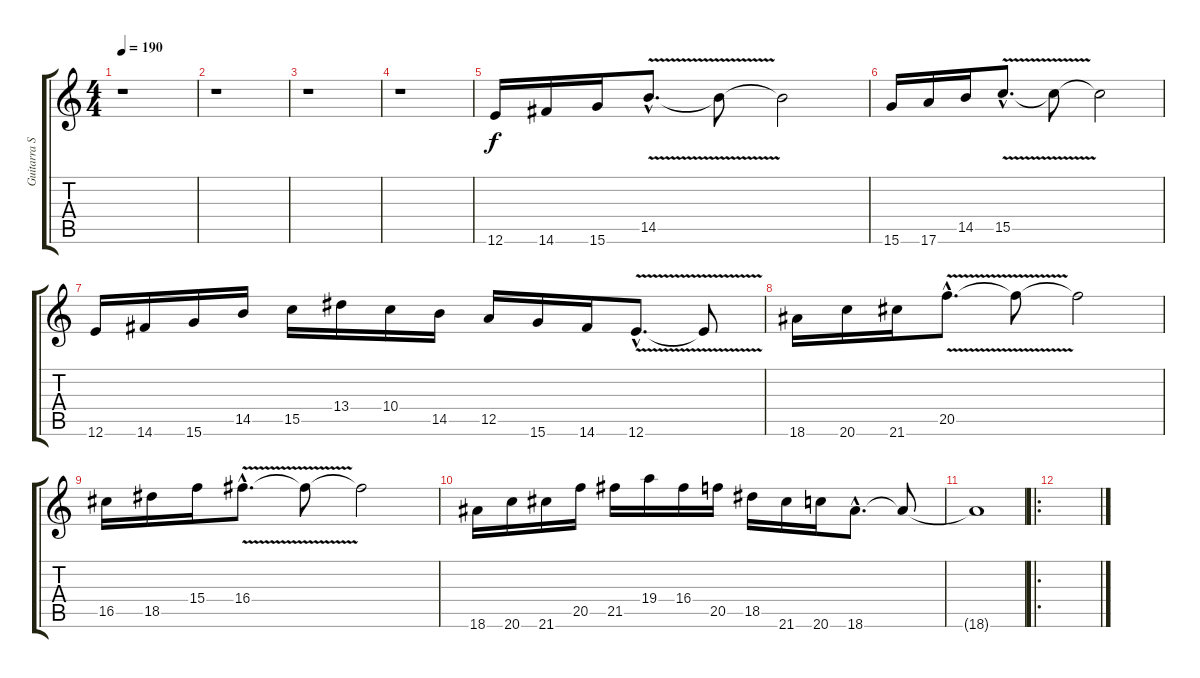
\track ("Guitarra Solo" "Guitarra S") {instrument overdrivenguitar}
\staff {score tabs}
\tuning (E4 B3 G3 D3 A2 E2) {hide}
\ts (4 4)
\tempo 190
\clef g2
\ks c
r.1{dy f volume 12 instrument overdrivenguitar} |
r.1 |
r.1 |
r.1 |
12.6.16 14.6.16 15.6.16 14.5{v hac}.8{d} 14.5{t}.8 14.5{t}.2 |
15.6.16 17.6.16 14.5.16 15.5{v hac}.8{d} 15.5{t}.8 15.5{t}.2 |
12.6.16 14.6.16 15.6.16 14.5.16 15.5.16 13.4.16 10.4.16 14.5.16 12.5.16 15.6.16 14.6.16 12.6{v hac}.8{d} 12.6{t}.8 |
18.6.16 20.6.16 21.6.16 20.5{v hac}.8{d} 20.5{t}.8 20.5{t}.2 |
16.5.16 18.5.16 15.4.16 16.4{v hac}.8{d} 16.4{t}.8 16.4{t}.2 |
18.6.16 20.6.16 21.6.16 20.5.16 21.5.16 19.4.16 16.4.16 20.5.16 18.5.16 21.6.16 20.6.16 18.6{hac}.8{d volume 0} 18.6{t}.8 |
18.6{t}.1 |
\ro
